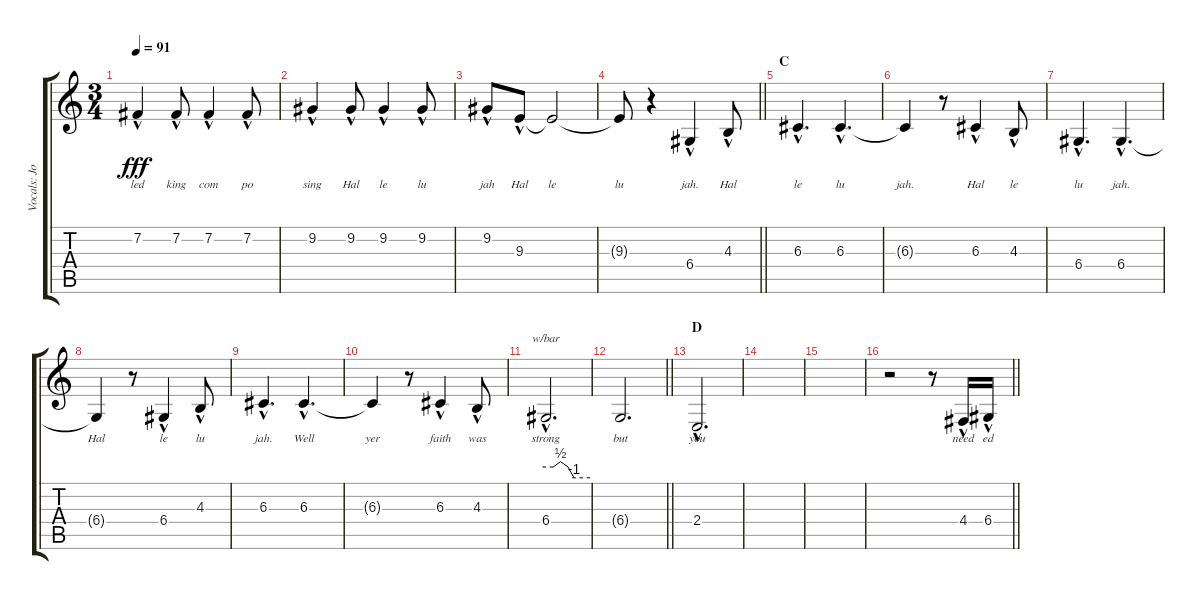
\track ("Vocals: Johnny" "Vocals: Jo") {instrument lead2sawtooth}
\staff {score tabs}
\tuning (E4 B3 G3 D3 A2 E2) {hide}
\ts (3 4)
\tempo 91
\clef g2
\ks c
7.2{hac}.4{lyrics (0 "led") lyrics (1 "") lyrics (2 "") lyrics (3 "") lyrics (4 "") dy fff} 7.2{hac}.8{lyrics (0 "king") lyrics (1 "") lyrics (2 "") lyrics (3 "") lyrics (4 "")} 7.2{hac}.4{lyrics (0 "com") lyrics (1 "") lyrics (2 "") lyrics (3 "") lyrics (4 "")} 7.2{hac}.8{lyrics (0 "po") lyrics (1 "") lyrics (2 "") lyrics (3 "") lyrics (4 "")} |
9.2{hac}.4{lyrics (0 "sing") lyrics (1 "") lyrics (2 "") lyrics (3 "") lyrics (4 "")} 9.2{hac}.8{lyrics (0 "Hal") lyrics (1 "") lyrics (2 "") lyrics (3 "") lyrics (4 "")} 9.2{hac}.4{lyrics (0 "le") lyrics (1 "") lyrics (2 "") lyrics (3 "") lyrics (4 "")} 9.2{hac}.8{lyrics (0 "lu") lyrics (1 "") lyrics (2 "") lyrics (3 "") lyrics (4 "")} |
9.2{hac}.8{lyrics (0 "jah") lyrics (1 "") lyrics (2 "") lyrics (3 "") lyrics (4 "")} 9.3{hac}.8{lyrics (0 "Hal") lyrics (1 "") lyrics (2 "") lyrics (3 "") lyrics (4 "")} 9.3{t}.2{lyrics (0 "le") lyrics (1 "") lyrics (2 "") lyrics (3 "") lyrics (4 "")} |
\barLineRight lightlight
9.3{t}.8{lyrics (0 "lu") lyrics (1 "") lyrics (2 "") lyrics (3 "") lyrics (4 "")} r.4 6.4{hac}.4{lyrics (0 "jah.") lyrics (1 "") lyrics (2 "") lyrics (3 "") lyrics (4 "")} 4.3{hac}.8{lyrics (0 "Hal") lyrics (1 "") lyrics (2 "") lyrics (3 "") lyrics (4 "")} |
\section ("" "C")
6.3{hac}.4{d lyrics (0 "le") lyrics (1 "") lyrics (2 "") lyrics (3 "") lyrics (4 "")} 6.3{hac}.4{d lyrics (0 "lu") lyrics (1 "") lyrics (2 "") lyrics (3 "") lyrics (4 "")} |
6.3{t}.4{lyrics (0 "jah.") lyrics (1 "") lyrics (2 "") lyrics (3 "") lyrics (4 "")} r.8 6.3{hac}.4{lyrics (0 "Hal") lyrics (1 "") lyrics (2 "") lyrics (3 "") lyrics (4 "")} 4.3{hac}.8{lyrics (0 "le") lyrics (1 "") lyrics (2 "") lyrics (3 "") lyrics (4 "")} |
6.4{hac}.4{d lyrics (0 "lu") lyrics (1 "") lyrics (2 "") lyrics (3 "") lyrics (4 "")} 6.4{hac}.4{d lyrics (0 "jah.") lyrics (1 "") lyrics (2 "") lyrics (3 "") lyrics (4 "")} |
6.4{t}.4{lyrics (0 "Hal") lyrics (1 "") lyrics (2 "") lyrics (3 "") lyrics (4 "")} r.8 6.4{hac}.4{lyrics (0 "le") lyrics (1 "") lyrics (2 "") lyrics (3 "") lyrics (4 "")} 4.3{hac}.8{lyrics (0 "lu") lyrics (1 "") lyrics (2 "") lyrics (3 "") lyrics (4 "")} |
6.3{hac}.4{d lyrics (0 "jah.") lyrics (1 "") lyrics (2 "") lyrics (3 "") lyrics (4 "")} 6.3{hac}.4{d lyrics (0 "Well") lyrics (1 "") lyrics (2 "") lyrics (3 "") lyrics (4 "")} |
6.3{t}.4{lyrics (0 "yer") lyrics (1 "") lyrics (2 "") lyrics (3 "") lyrics (4 "")} r.8 6.3{hac}.4{lyrics (0 "faith") lyrics (1 "") lyrics (2 "") lyrics (3 "") lyrics (4 "")} 4.3{hac}.8{lyrics (0 "was") lyrics (1 "") lyrics (2 "") lyrics (3 "") lyrics (4 "")} |
6.4{hac}.2{d tbe (custom default 0 0 10 0 20 2 30 0 38 -4 60 -4) lyrics (0 "strong") lyrics (1 "") lyrics (2 "") lyrics (3 "") lyrics (4 "")} |
\barLineRight lightlight
6.4{t}.2{d lyrics (0 "but") lyrics (1 "") lyrics (2 "") lyrics (3 "") lyrics (4 "")} |
\section ("" "D")
2.4{hac}.2{d lyrics (0 "you") lyrics (1 "") lyrics (2 "") lyrics (3 "") lyrics (4 "")} |
|
|
\barLineRight lightlight
r.2 r.8 4.4{hac}.16{lyrics (0 "need") lyrics (1 "") lyrics (2 "") lyrics (3 "") lyrics (4 "")} 6.4{hac}.16{lyrics (0 "ed") lyrics (1 "") lyrics (2 "") lyrics (3 "") lyrics (4 "")}
